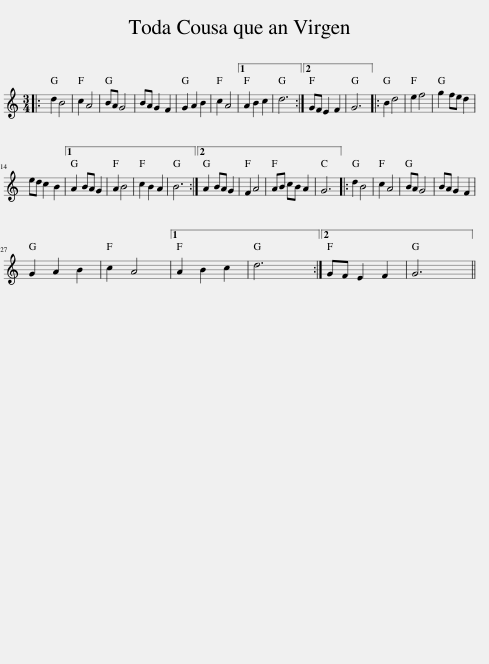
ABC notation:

X:1
L:1/8
M:3/4
I:linebreak $
K:C
V:1 treble
V:1
|: d2 B4 | c2 A4 | BA G4 | BA G2 F2 | G2 A2 B2 | %5
 c2 A4 |1 A2 B2 c2 | d6 :|2 GF E2 F2 | G6 |: %10
 B2 d4 | e2 f4 | g2 fe d2 |$ ed c2 B2 |1 A2 BA G2 | %15
 A2 B4 | c2 B2 A2 | B6 :|2 A2 BA G2 | F2 A4 | %20
 AB cB A2 | G6 |: d2 B4 | c2 A4 | BA G4 | %25
 BA G2 F2 |$ G2 A2 B2 | c2 A4 |1 A2 B2 c2 | d6 :|2 %30
 GF E2 F2 | G6 || %32
